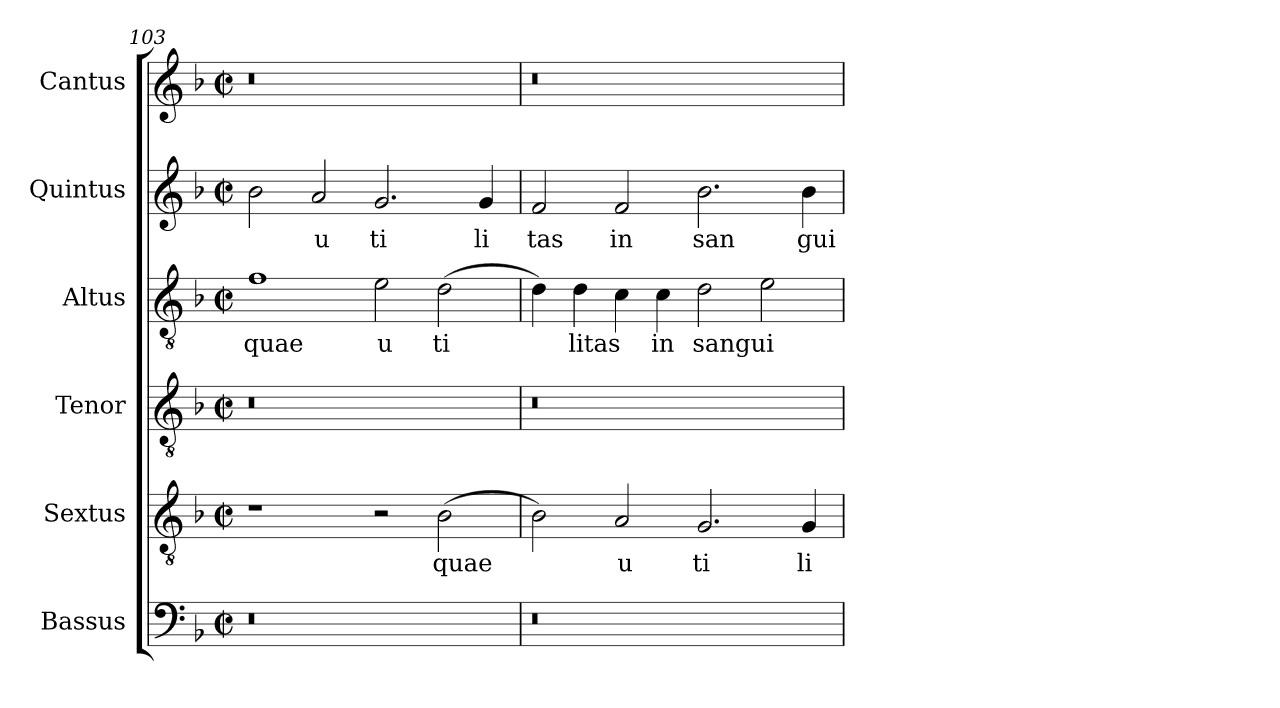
**kern	**kern	**text	**kern	**kern	**text	**kern	**text	**kern
*part6	*part5	*part5	*part4	*part3	*part3	*part2	*part2	*part1
*staff6	*staff5	*staff5	*staff4	*staff3	*staff3	*staff2	*staff2	*staff1
*I"Bassus	*I"Sextus	*	*I"Tenor	*I"Altus	*	*I"Quintus	*	*I"Cantus
*clefF4	*clefGv2	*	*clefGv2	*clefGv2	*	*clefG2	*	*clefG2
*k[b-]	*k[b-]	*	*k[b-]	*k[b-]	*	*k[b-]	*	*k[b-]
*F:	*F:	*	*F:	*F:	*	*F:	*	*F:
*M2/2	*M2/2	*	*M2/2	*M2/2	*	*M2/2	*	*M2/2
*met(c|)	*met(c|)	*	*met(c|)	*met(c|)	*	*met(c|)	*	*met(c|)
=103	=103	=103	=103	=103	=103	=103	=103	=103
!	!	!	!	!	!LO:LY:b:cj	!	!	!
0r	1r	.	0r	1f	quae	2b-\	.	0r
!	!	!	!	!	!	!	!LO:LY:b:cj	!
.	.	.	.	.	.	2a/	u	.
!	!	!	!	!	!LO:LY:b:cj	!	!LO:LY:b:cj	!
.	2r	.	.	2e\	u	2.g/	ti	.
!	!	!LO:LY:b	!	!	!LO:LY:b:cj	!	!	!
.	(>2B-\	quae	.	(>2d\	ti	.	.	.
!	!	!	!	!	!	!	!LO:LY:b:cj	!
.	.	.	.	.	.	4g/	li	.
!!LO:LB:g=z
=104	=104	=104	=104	=104	=104	=104	=104	=104
!	!	!	!	!	!	!	!LO:LY:b:cj	!
0r	2B-\)	.	0r	4d\)	.	2f/	tas	0r
!	!	!	!	!	!LO:LY:b	!	!	!
.	.	.	.	4d\	litas	.	.	.
!	!	!LO:LY:b:cj	!	!	!	!	!LO:LY:b:cj	!
.	2A/	u	.	4c\	.	2f/	in	.
!	!	!	!	!	!LO:LY:b:cj	!	!	!
.	.	.	.	4c\	in	.	.	.
!	!	!LO:LY:b:cj	!	!	!LO:LY:b:cj	!	!LO:LY:b:cj	!
.	2.G/	ti	.	2d\	sangui	2.b-\	san	.
.	.	.	.	2e\	.	.	.	.
!	!	!LO:LY:b:cj	!	!	!	!	!LO:LY:b:cj	!
.	4G/	li	.	.	.	4b-\	gui	.
=	=	=	=	=	=	=	=	=
*-	*-	*-	*-	*-	*-	*-	*-	*-
